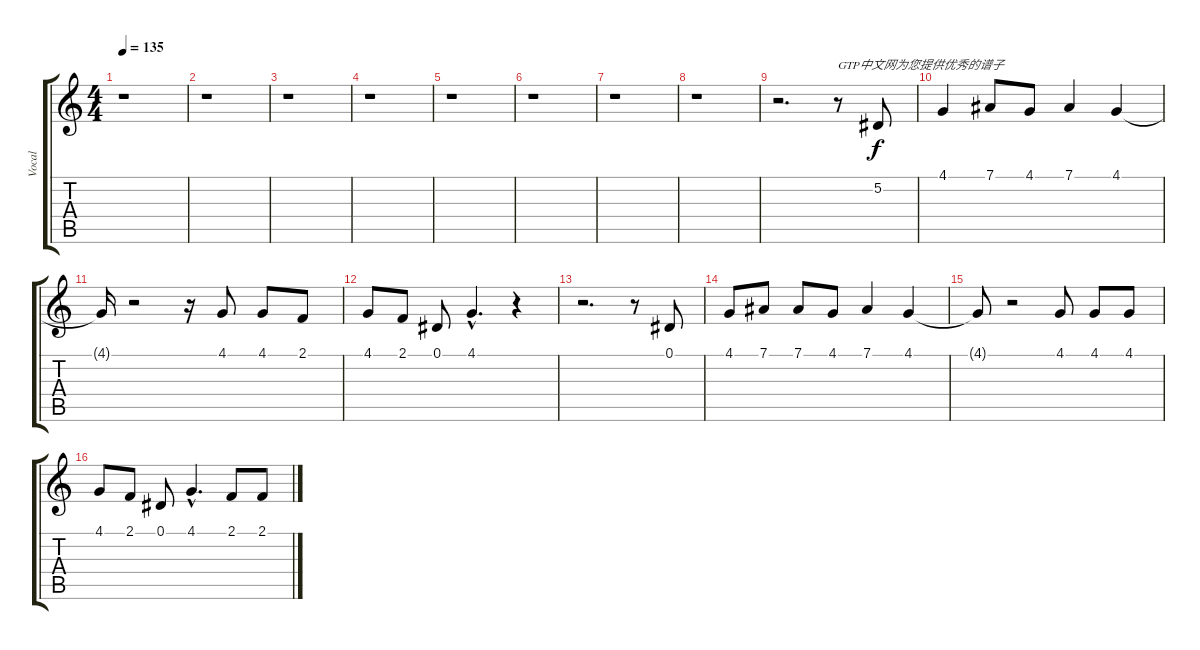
\track ("Vocal" "Vocal") {instrument synthvoice}
\staff {score tabs}
\tuning (Eb4 Bb3 Gb3 Db3 Ab2 Eb2) {hide}
\ts (4 4)
\tempo 135
\clef g2
\ks c
r.1{dy f instrument synthvoice} |
r.1 |
r.1 |
r.1 |
r.1 |
r.1 |
r.1 |
r.1 |
r.2{d} r.8{txt "GTP中文网为您提供优秀的谱子"} 5.2.8 |
4.1.4 7.1.8 4.1.8 7.1.4 4.1.4 |
4.1{t}.16 r.2 r.16 4.1.8 4.1.8 2.1.8 |
4.1.8 2.1.8 0.1.8 4.1{hac}.4{d} r.4 |
r.2{d} r.8 0.1.8 |
4.1.8 7.1.8 7.1.8 4.1.8 7.1.4 4.1.4 |
4.1{t}.8 r.2 4.1.8 4.1.8 4.1.8 |
4.1.8 2.1.8 0.1.8 4.1{hac}.4{d} 2.1.8 2.1.8
